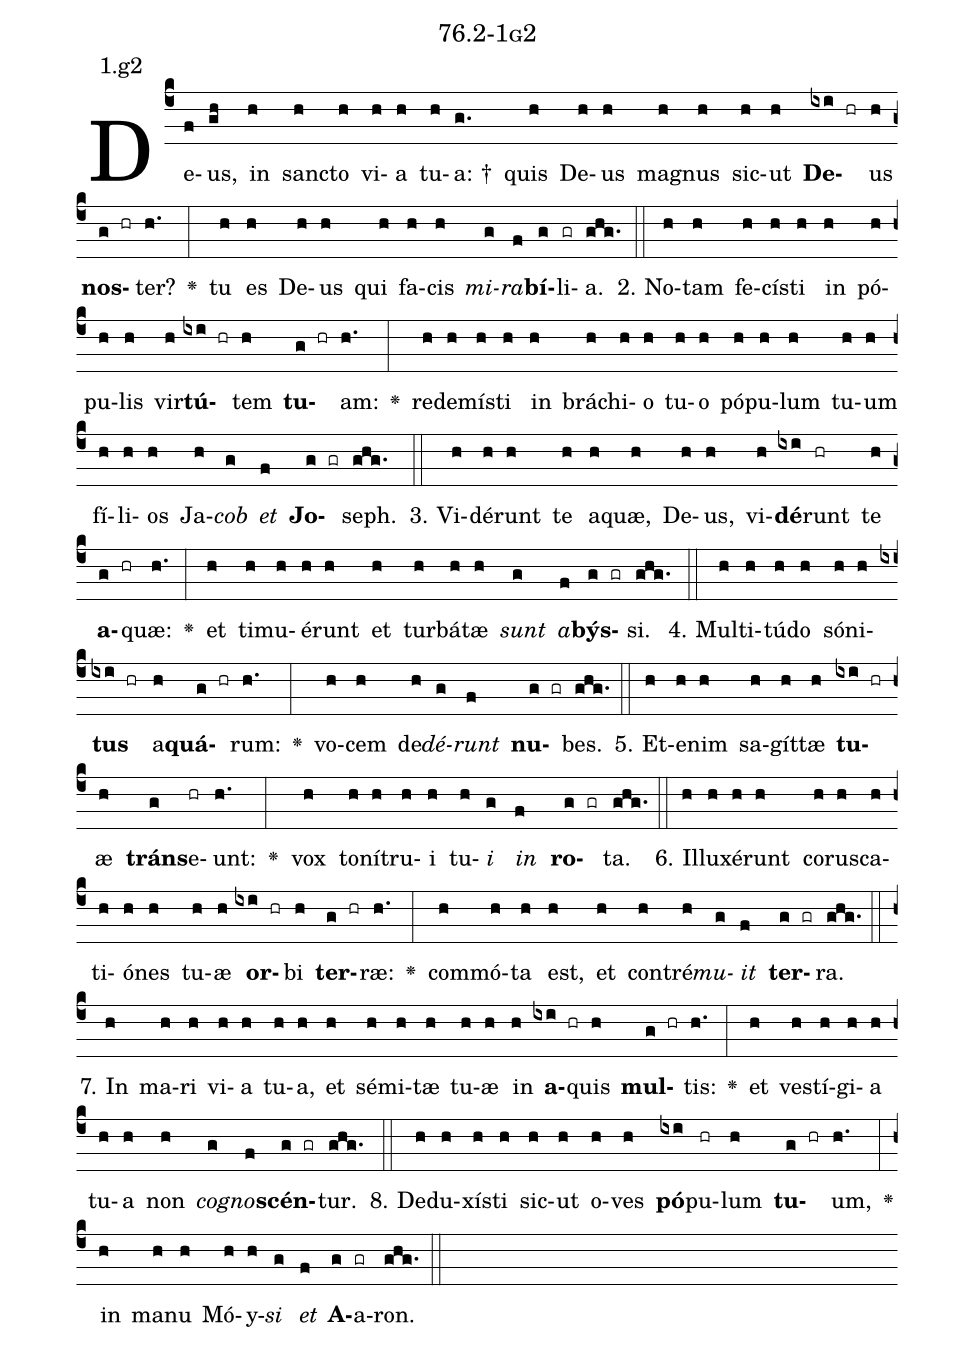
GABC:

name: 76.2-1g2;
annotation: 1.g2;
%%
(c4)De(f)us,(gh) in(h) sanc(h)to(h) vi(h)a(h) tu(h)a: †(g.) quis(h) De(h)us(h) ma(h)gnus(h) sic(h)ut(h) <b>De</b>(ixi hr)us(h) <b>nos</b>(g hr)ter?(h.) <v>\greheightstar</v>(:) tu(h) es(h) De(h)us(h) qui(h) fa(h)cis(h) <i>mi</i>(g)<i>ra</i>(f)<b>bí</b>(g)li(gr)a.(ghg.) (::)
2. No(h)tam(h) fe(h)cís(h)ti(h) in(h) pó(h)pu(h)lis(h) vir(h)<b>tú</b>(ixi hr)tem(h) <b>tu</b>(g hr)am:(h.) <v>\greheightstar</v>(:) red(h)e(h)mís(h)ti(h) in(h) brá(h)chi(h)o(h) tu(h)o(h) pó(h)pu(h)lum(h) tu(h)um(h) fí(h)li(h)os(h) Ja(h)<i>cob</i>(g) <i>et</i>(f) <b>Jo</b>(g gr)seph.(ghg.) (::)
3. Vi(h)dé(h)runt(h) te(h) a(h)quæ,(h) De(h)us,(h) vi(h)<b>dé</b>(ixi)runt(hr) te(h) <b>a</b>(g hr)quæ:(h.) <v>\greheightstar</v>(:) et(h) ti(h)mu(h)é(h)runt(h) et(h) tur(h)bá(h)tæ(h) <i>sunt</i>(g) <i>a</i>(f)<b>býs</b>(g gr)si.(ghg.) (::)
4. Mul(h)ti(h)tú(h)do(h) só(h)ni(h)<b>tus</b>(ixi hr) a(h)<b>quá</b>(g hr)rum:(h.) <v>\greheightstar</v>(:) vo(h)cem(h) de(h)<i>dé</i>(g)<i>runt</i>(f) <b>nu</b>(g gr)bes.(ghg.) (::)
5. Et(h)e(h)nim(h) sa(h)gít(h)tæ(h) <b>tu</b>(ixi hr)æ(h) <b>tráns</b>(g)e(hr)unt:(h.) <v>\greheightstar</v>(:) vox(h) to(h)ní(h)tru(h)i(h) tu(h)<i>i</i>(g) <i>in</i>(f) <b>ro</b>(g gr)ta.(ghg.) (::)
6. Il(h)lu(h)xé(h)runt(h) co(h)rus(h)ca(h)ti(h)ó(h)nes(h) tu(h)æ(h) <b>or</b>(ixi hr)bi(h) <b>ter</b>(g hr)ræ:(h.) <v>\greheightstar</v>(:) com(h)mó(h)ta(h) est,(h) et(h) con(h)tré(h)<i>mu</i>(g)<i>it</i>(f) <b>ter</b>(g gr)ra.(ghg.) (::)
7. In(h) ma(h)ri(h) vi(h)a(h) tu(h)a,(h) et(h) sé(h)mi(h)tæ(h) tu(h)æ(h) in(h) <b>a</b>(ixi hr)quis(h) <b>mul</b>(g hr)tis:(h.) <v>\greheightstar</v>(:) et(h) ves(h)tí(h)gi(h)a(h) tu(h)a(h) non(h) <i>co</i>(g)<i>gno</i>(f)<b>scén</b>(g gr)tur.(ghg.) (::)
8. De(h)du(h)xís(h)ti(h) sic(h)ut(h) o(h)ves(h) <b>pó</b>(ixi)pu(hr)lum(h) <b>tu</b>(g hr)um,(h.) <v>\greheightstar</v>(:) in(h) ma(h)nu(h) Mó(h)y(h)<i>si</i>(g) <i>et</i>(f) <b>A</b>(g)a(gr)ron.(ghg.) (::)
